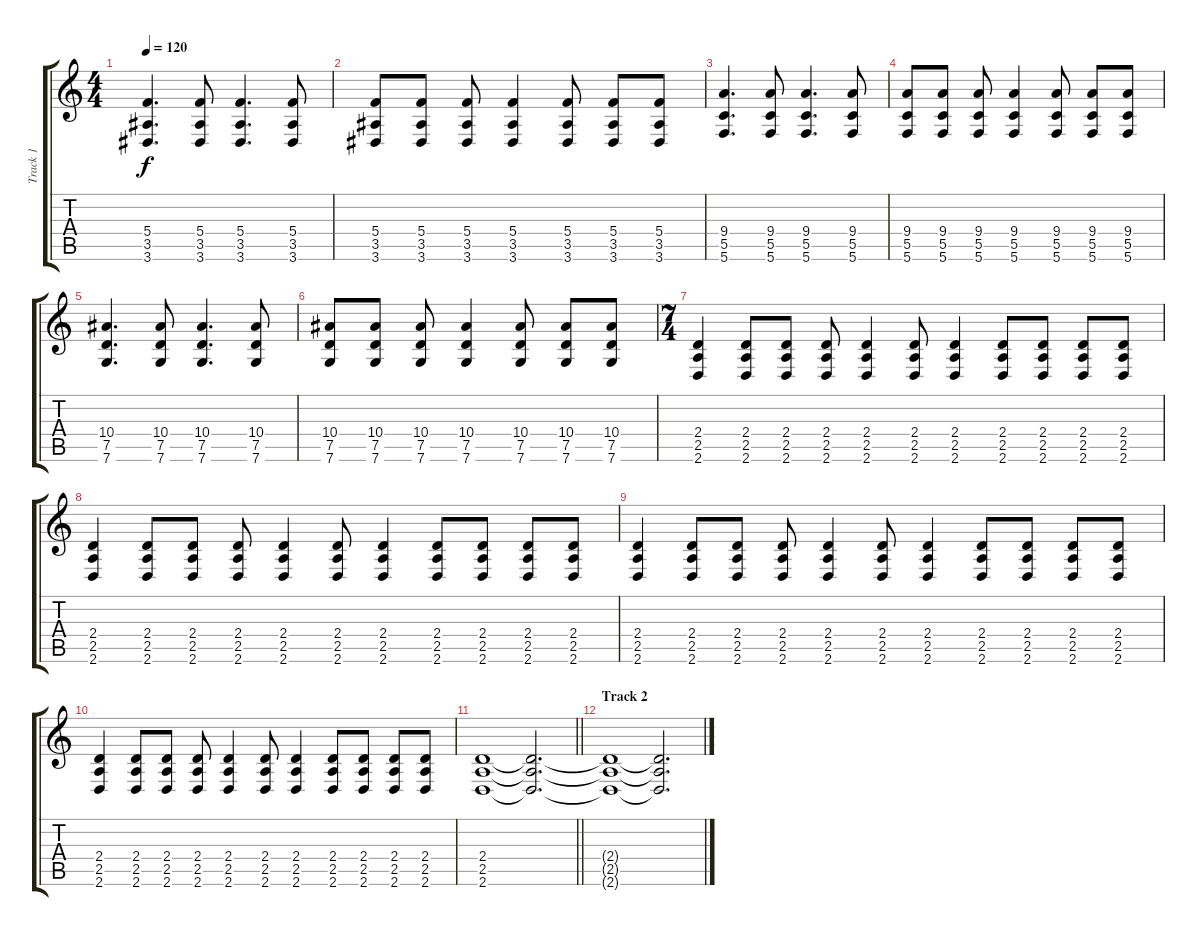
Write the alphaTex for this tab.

\track ("Track 1" "Track 1") {instrument electricguitarjazz}
\staff {score tabs}
\tuning (D4 A3 F3 C3 G2 C2) {hide}
\ts (4 4)
\tempo 120
\clef g2
\ks c
(5.4 3.5 3.6).4{d dy f} (5.4 3.5 3.6).8 (5.4 3.5 3.6).4{d} (5.4 3.5 3.6).8 |
(5.4 3.5 3.6).8 (5.4 3.5 3.6).8 (5.4 3.5 3.6).8 (5.4 3.5 3.6).4 (5.4 3.5 3.6).8 (5.4 3.5 3.6).8 (5.4 3.5 3.6).8 |
(9.4 5.5 5.6).4{d} (9.4 5.5 5.6).8 (9.4 5.5 5.6).4{d} (9.4 5.5 5.6).8 |
(9.4 5.5 5.6).8 (9.4 5.5 5.6).8 (9.4 5.5 5.6).8 (9.4 5.5 5.6).4 (9.4 5.5 5.6).8 (9.4 5.5 5.6).8 (9.4 5.5 5.6).8 |
(10.4 7.5 7.6).4{d} (10.4 7.5 7.6).8 (10.4 7.5 7.6).4{d} (10.4 7.5 7.6).8 |
(10.4 7.5 7.6).8 (10.4 7.5 7.6).8 (10.4 7.5 7.6).8 (10.4 7.5 7.6).4 (10.4 7.5 7.6).8 (10.4 7.5 7.6).8 (10.4 7.5 7.6).8 |
\ts (7 4)
(2.4 2.5 2.6).4 (2.4 2.5 2.6).8 (2.4 2.5 2.6).8 (2.4 2.5 2.6).8 (2.4 2.5 2.6).4 (2.4 2.5 2.6).8 (2.4 2.5 2.6).4 (2.4 2.5 2.6).8 (2.4 2.5 2.6).8 (2.4 2.5 2.6).8 (2.4 2.5 2.6).8 |
(2.4 2.5 2.6).4 (2.4 2.5 2.6).8 (2.4 2.5 2.6).8 (2.4 2.5 2.6).8 (2.4 2.5 2.6).4 (2.4 2.5 2.6).8 (2.4 2.5 2.6).4 (2.4 2.5 2.6).8 (2.4 2.5 2.6).8 (2.4 2.5 2.6).8 (2.4 2.5 2.6).8 |
(2.4 2.5 2.6).4 (2.4 2.5 2.6).8 (2.4 2.5 2.6).8 (2.4 2.5 2.6).8 (2.4 2.5 2.6).4 (2.4 2.5 2.6).8 (2.4 2.5 2.6).4 (2.4 2.5 2.6).8 (2.4 2.5 2.6).8 (2.4 2.5 2.6).8 (2.4 2.5 2.6).8 |
(2.4 2.5 2.6).4 (2.4 2.5 2.6).8 (2.4 2.5 2.6).8 (2.4 2.5 2.6).8 (2.4 2.5 2.6).4 (2.4 2.5 2.6).8 (2.4 2.5 2.6).4 (2.4 2.5 2.6).8 (2.4 2.5 2.6).8 (2.4 2.5 2.6).8 (2.4 2.5 2.6).8 |
\barLineRight lightlight
(2.4 2.5 2.6).1 (2.4{t} 2.5{t} 2.6{t}).2{d} |
\section ("" "Track 2")
(2.4{t} 2.5{t} 2.6{t}).1{volume 0} (2.4{t} 2.5{t} 2.6{t}).2{d}
